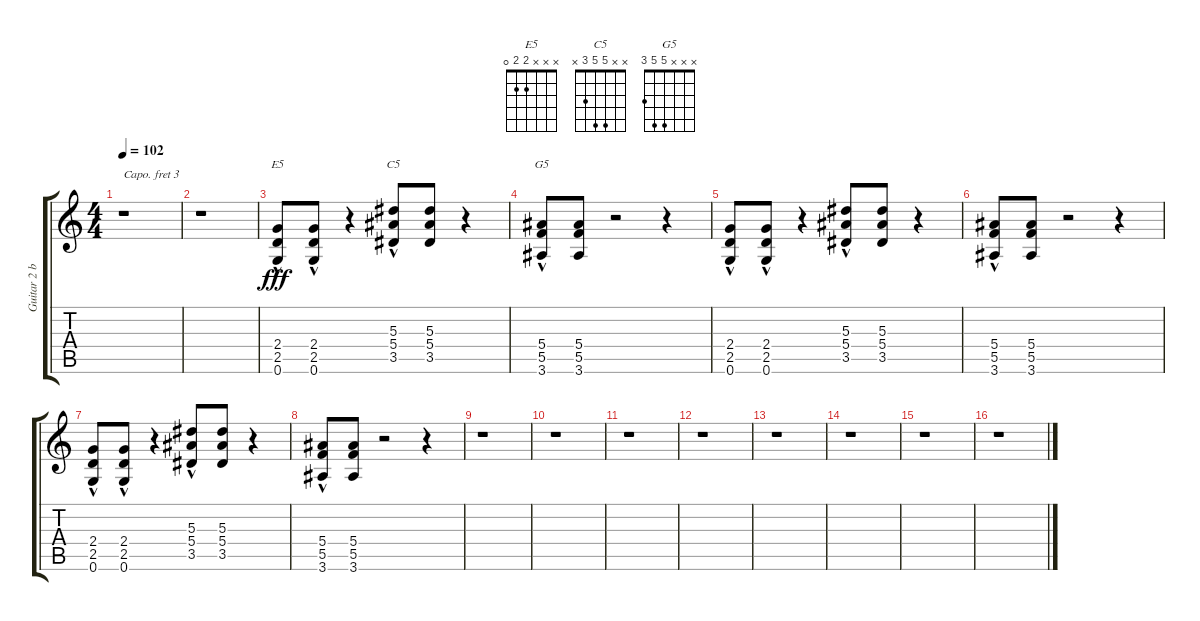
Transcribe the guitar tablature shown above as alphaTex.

\track ("Guitar 2 bis" "Guitar 2 b") {instrument overdrivenguitar}
\staff {score tabs}
\capo 3
\tuning (E4 B3 G3 D3 A2 E2) {hide}
\chord ("E5" x x x 2 2 0)
\chord ("C5" x x 5 5 3 x)
\chord ("G5" x x x 5 5 3)
\ts (4 4)
\tempo 102
\clef g2
\ks c
r.1{dy ff} |
r.1 |
(2.4 2.5{hac} 0.6).8{ch "E5" dy fff} (2.4 2.5{hac} 0.6).8 r.4 (5.3 5.4{hac} 3.5).8{ch "C5"} (5.3 5.4 3.5).8 r.4 |
(5.4{hac} 5.5 3.6).8{ch "G5"} (5.4 5.5 3.6).8 r.2 r.4 |
(2.4 2.5{hac} 0.6).8 (2.4 2.5{hac} 0.6).8 r.4 (5.3 5.4{hac} 3.5).8 (5.3 5.4 3.5).8 r.4 |
(5.4{hac} 5.5 3.6).8 (5.4 5.5 3.6).8 r.2 r.4 |
(2.4 2.5{hac} 0.6).8 (2.4 2.5{hac} 0.6).8 r.4 (5.3 5.4{hac} 3.5).8 (5.3 5.4 3.5).8 r.4 |
(5.4{hac} 5.5 3.6).8 (5.4 5.5 3.6).8 r.2 r.4 |
r.1 |
r.1 |
r.1 |
r.1 |
r.1 |
r.1 |
r.1 |
r.1
